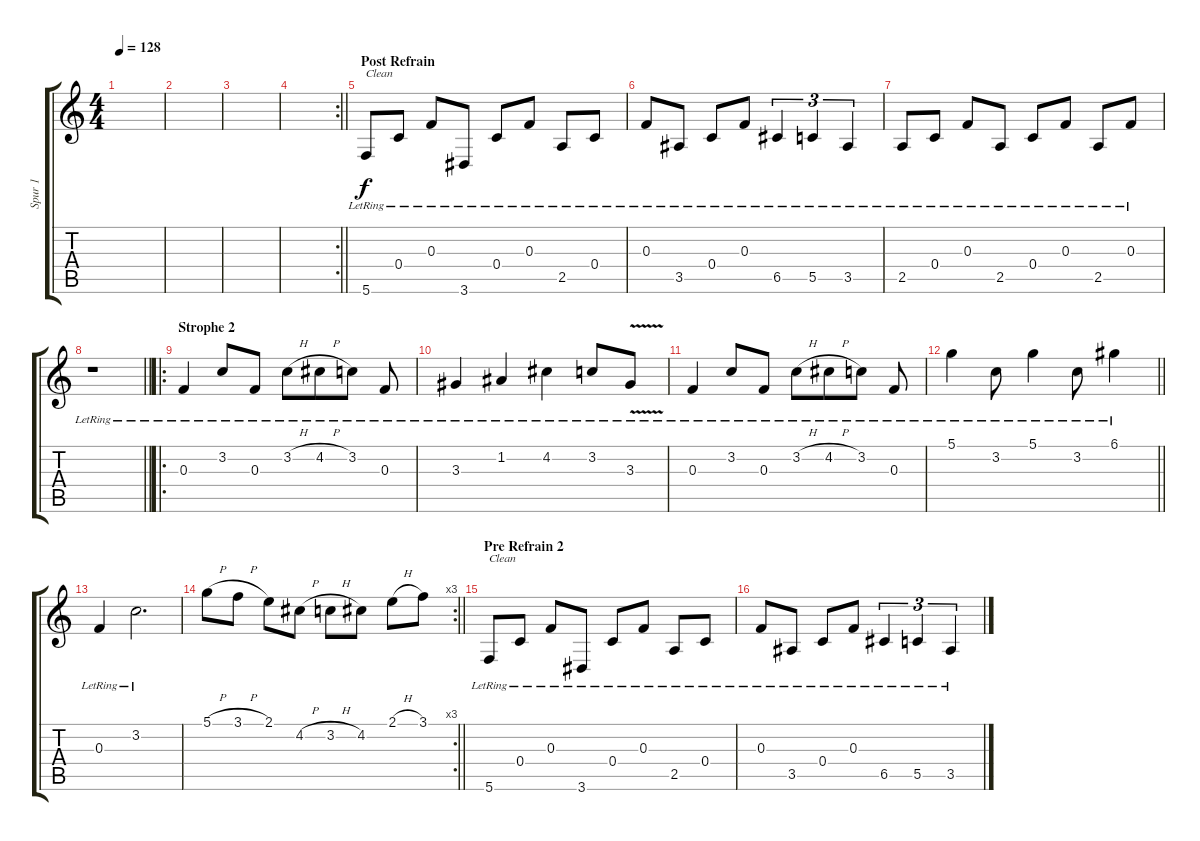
\track ("Spur 1" "Spur 1") {instrument electricguitarclean}
\staff {score tabs}
\tuning (D4 A3 F3 C3 G2 C2) {hide}
\ts (4 4)
\tempo 128
\clef g2
\ks c
|
|
|
\rc 2
\barLineRight lightlight
|
\section ("" "Post Refrain")
5.6{lr}.8{txt "Clean"} 0.4{lr}.8 0.3{lr}.8 3.6{lr}.8 0.4{lr}.8 0.3{lr}.8 2.5{lr}.8 0.4{lr}.8 |
0.3{lr}.8 3.5{lr}.8 0.4{lr}.8 0.3{lr}.8 6.5{lr}.4{tu (3 2)} 5.5{lr}.4{tu (3 2)} 3.5{lr}.4{tu (3 2)} |
2.5{lr}.8 0.4{lr}.8 0.3{lr}.8 2.5{lr}.8 0.4{lr}.8 0.3{lr}.8 2.5{lr}.8 0.3{lr}.8 |
\barLineRight lightlight
r.1 |
\ro
\section ("" "Strophe 2")
0.3{lr}.4 3.2{lr}.8 0.3{lr}.8 3.2{h lr}.8 4.2{h lr}.8{beam merge} 3.2{lr}.8{beam split} 0.3{lr}.8 |
3.3{lr}.4 1.2{lr}.4 4.2{lr}.4 3.2{lr}.8 3.3{v lr}.8 |
0.3{lr}.4 3.2{lr}.8 0.3{lr}.8 3.2{h lr}.8 4.2{h lr}.8{beam merge} 3.2{lr}.8{beam split} 0.3{lr}.8 |
\barLineRight lightlight
5.1{lr}.4 3.2{lr}.8 5.1{lr}.4 3.2{lr}.8 6.1{lr}.4 |
0.3{lr}.4 3.2{lr}.2{d} |
\rc 3
\barLineRight lightlight
5.1{h}.8 3.1{h}.8 2.1.8 4.2{h}.8 3.2{h}.8 4.2.8 2.1{h}.8 3.1.8 |
\section ("" "Pre Refrain 2")
5.6{lr}.8{txt "Clean"} 0.4{lr}.8 0.3{lr}.8 3.6{lr}.8 0.4{lr}.8 0.3{lr}.8 2.5{lr}.8 0.4{lr}.8 |
0.3{lr}.8 3.5{lr}.8 0.4{lr}.8 0.3{lr}.8 6.5{lr}.4{tu (3 2)} 5.5{lr}.4{tu (3 2)} 3.5{lr}.4{tu (3 2)}
